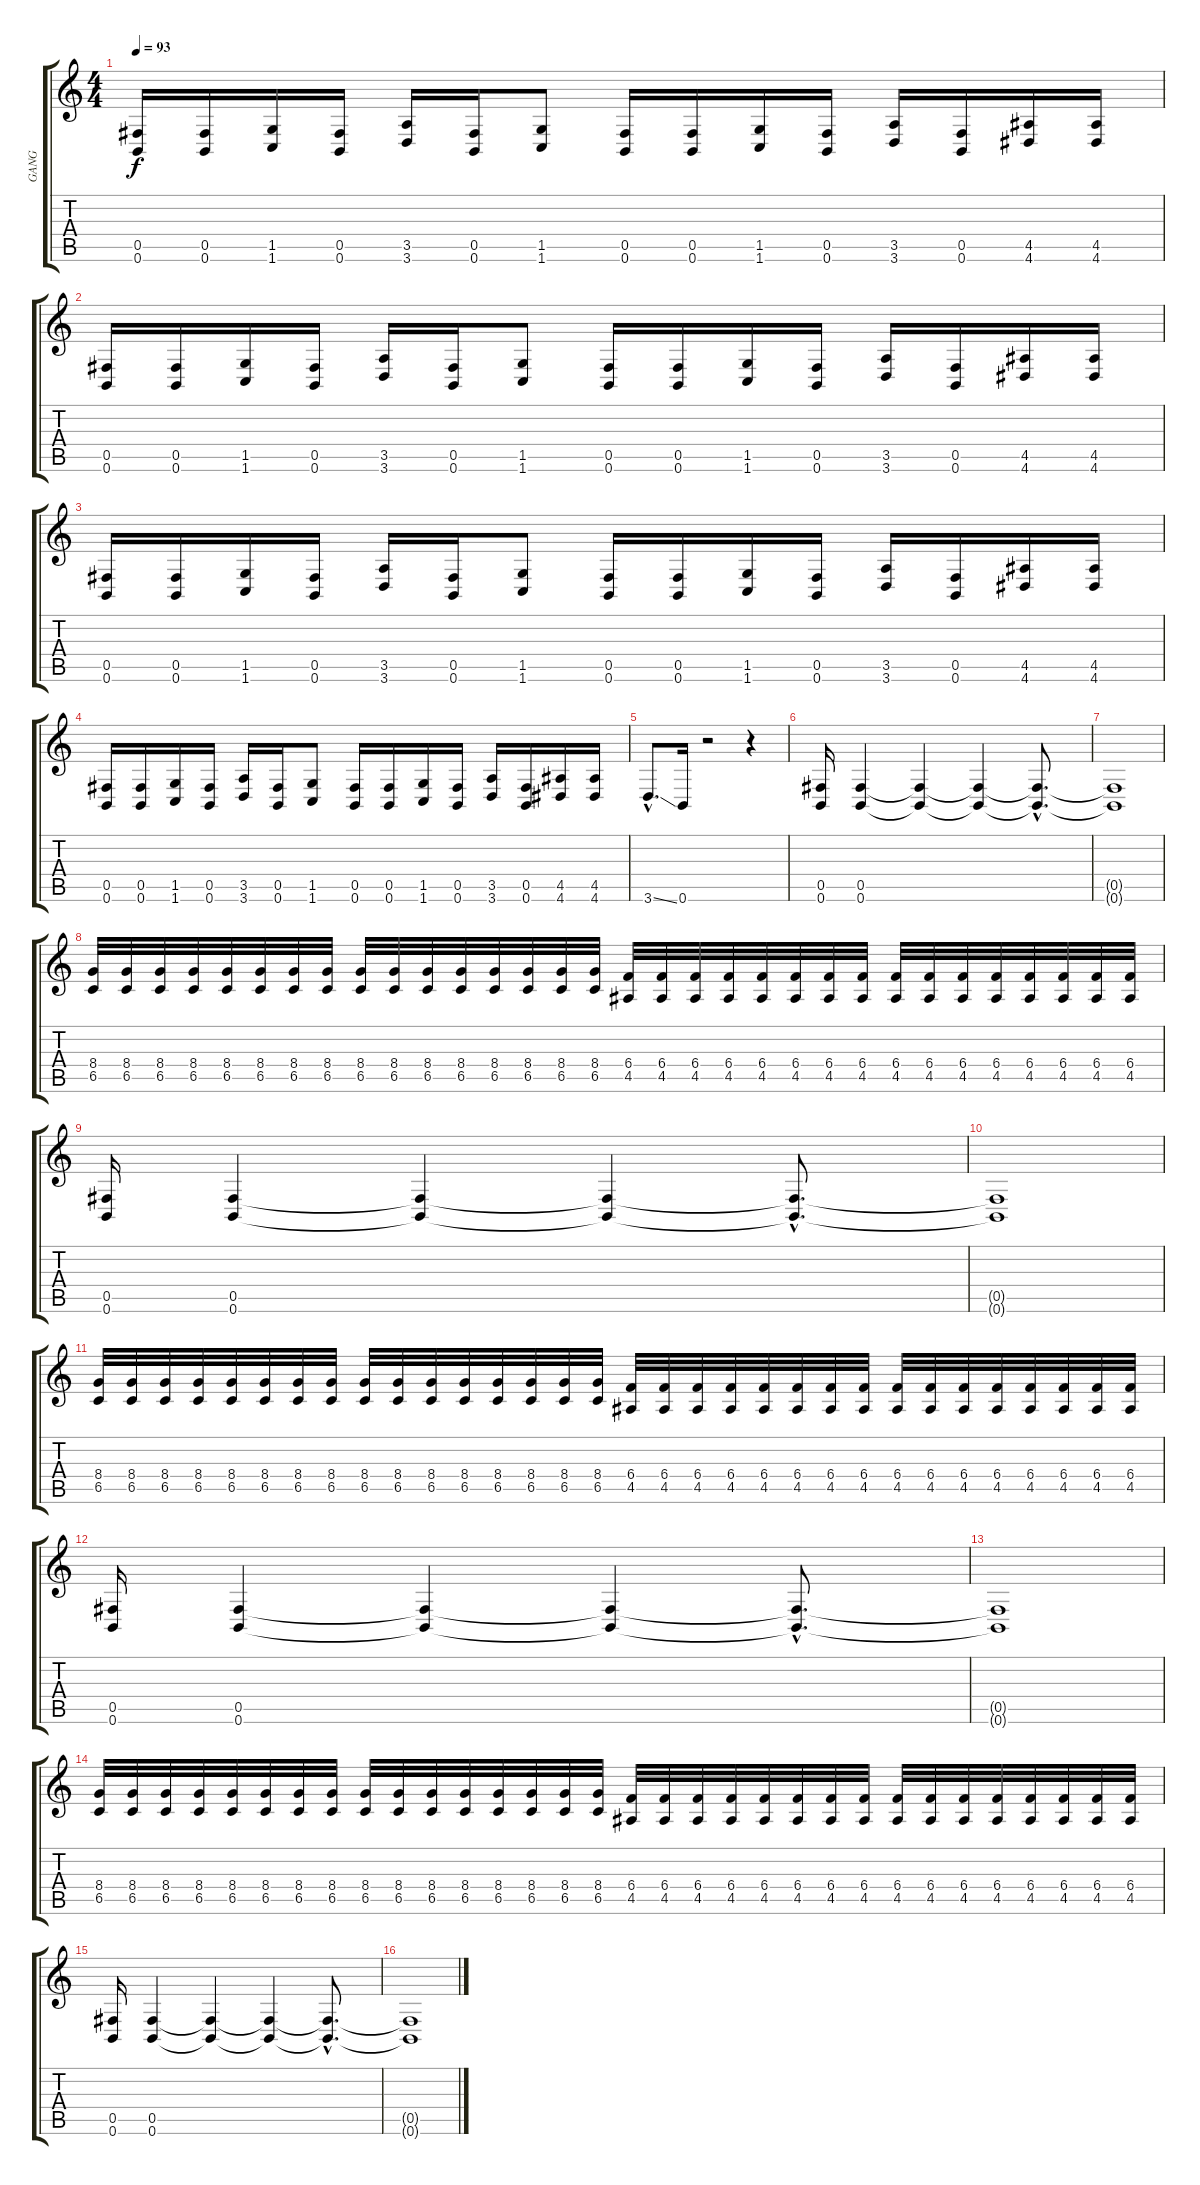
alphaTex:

\track ("GANG" "GANG") {instrument distortionguitar}
\staff {score tabs}
\tuning (Db4 Ab3 E3 B2 Gb2 B1) {hide}
\ts (4 4)
\tempo 93
\clef g2
\ks c
(0.5 0.6).16{dy f} (0.5 0.6).16 (1.5 1.6).16 (0.5 0.6).16 (3.5 3.6).16 (0.5 0.6).16 (1.5 1.6).8 (0.5 0.6).16 (0.5 0.6).16 (1.5 1.6).16 (0.5 0.6).16 (3.5 3.6).16 (0.5 0.6).16 (4.5 4.6).16 (4.5 4.6).16 |
(0.5 0.6).16 (0.5 0.6).16 (1.5 1.6).16 (0.5 0.6).16 (3.5 3.6).16 (0.5 0.6).16 (1.5 1.6).8 (0.5 0.6).16 (0.5 0.6).16 (1.5 1.6).16 (0.5 0.6).16 (3.5 3.6).16 (0.5 0.6).16 (4.5 4.6).16 (4.5 4.6).16 |
(0.5 0.6).16 (0.5 0.6).16 (1.5 1.6).16 (0.5 0.6).16 (3.5 3.6).16 (0.5 0.6).16 (1.5 1.6).8 (0.5 0.6).16 (0.5 0.6).16 (1.5 1.6).16 (0.5 0.6).16 (3.5 3.6).16 (0.5 0.6).16 (4.5 4.6).16 (4.5 4.6).16 |
(0.5 0.6).16 (0.5 0.6).16 (1.5 1.6).16 (0.5 0.6).16 (3.5 3.6).16 (0.5 0.6).16 (1.5 1.6).8 (0.5 0.6).16 (0.5 0.6).16 (1.5 1.6).16 (0.5 0.6).16 (3.5 3.6).16 (0.5 0.6).16 (4.5 4.6).16 (4.5 4.6).16 |
3.6{ss hac}.8{d} 0.6.16 r.2 r.4 |
(0.5 0.6).16 (0.5 0.6).4 (0.5{t} 0.6{t}).4 (0.5{t} 0.6{t}).4 (0.5{hac t} 0.6{hac t}).8{d} |
(0.5{t} 0.6{t}).1 |
(8.4 6.5).32 (8.4 6.5).32 (8.4 6.5).32 (8.4 6.5).32 (8.4 6.5).32 (8.4 6.5).32 (8.4 6.5).32 (8.4 6.5).32 (8.4 6.5).32 (8.4 6.5).32 (8.4 6.5).32 (8.4 6.5).32 (8.4 6.5).32 (8.4 6.5).32 (8.4 6.5).32 (8.4 6.5).32 (6.4 4.5).32 (6.4 4.5).32 (6.4 4.5).32 (6.4 4.5).32 (6.4 4.5).32 (6.4 4.5).32 (6.4 4.5).32 (6.4 4.5).32 (6.4 4.5).32 (6.4 4.5).32 (6.4 4.5).32 (6.4 4.5).32 (6.4 4.5).32 (6.4 4.5).32 (6.4 4.5).32 (6.4 4.5).32 |
(0.5 0.6).16 (0.5 0.6).4 (0.5{t} 0.6{t}).4 (0.5{t} 0.6{t}).4 (0.5{hac t} 0.6{hac t}).8{d} |
(0.5{t} 0.6{t}).1 |
(8.4 6.5).32 (8.4 6.5).32 (8.4 6.5).32 (8.4 6.5).32 (8.4 6.5).32 (8.4 6.5).32 (8.4 6.5).32 (8.4 6.5).32 (8.4 6.5).32 (8.4 6.5).32 (8.4 6.5).32 (8.4 6.5).32 (8.4 6.5).32 (8.4 6.5).32 (8.4 6.5).32 (8.4 6.5).32 (6.4 4.5).32 (6.4 4.5).32 (6.4 4.5).32 (6.4 4.5).32 (6.4 4.5).32 (6.4 4.5).32 (6.4 4.5).32 (6.4 4.5).32 (6.4 4.5).32 (6.4 4.5).32 (6.4 4.5).32 (6.4 4.5).32 (6.4 4.5).32 (6.4 4.5).32 (6.4 4.5).32 (6.4 4.5).32 |
(0.5 0.6).16 (0.5 0.6).4 (0.5{t} 0.6{t}).4 (0.5{t} 0.6{t}).4 (0.5{hac t} 0.6{hac t}).8{d} |
(0.5{t} 0.6{t}).1 |
(8.4 6.5).32 (8.4 6.5).32 (8.4 6.5).32 (8.4 6.5).32 (8.4 6.5).32 (8.4 6.5).32 (8.4 6.5).32 (8.4 6.5).32 (8.4 6.5).32 (8.4 6.5).32 (8.4 6.5).32 (8.4 6.5).32 (8.4 6.5).32 (8.4 6.5).32 (8.4 6.5).32 (8.4 6.5).32 (6.4 4.5).32 (6.4 4.5).32 (6.4 4.5).32 (6.4 4.5).32 (6.4 4.5).32 (6.4 4.5).32 (6.4 4.5).32 (6.4 4.5).32 (6.4 4.5).32 (6.4 4.5).32 (6.4 4.5).32 (6.4 4.5).32 (6.4 4.5).32 (6.4 4.5).32 (6.4 4.5).32 (6.4 4.5).32 |
(0.5 0.6).16 (0.5 0.6).4 (0.5{t} 0.6{t}).4 (0.5{t} 0.6{t}).4 (0.5{hac t} 0.6{hac t}).8{d} |
(0.5{t} 0.6{t}).1
